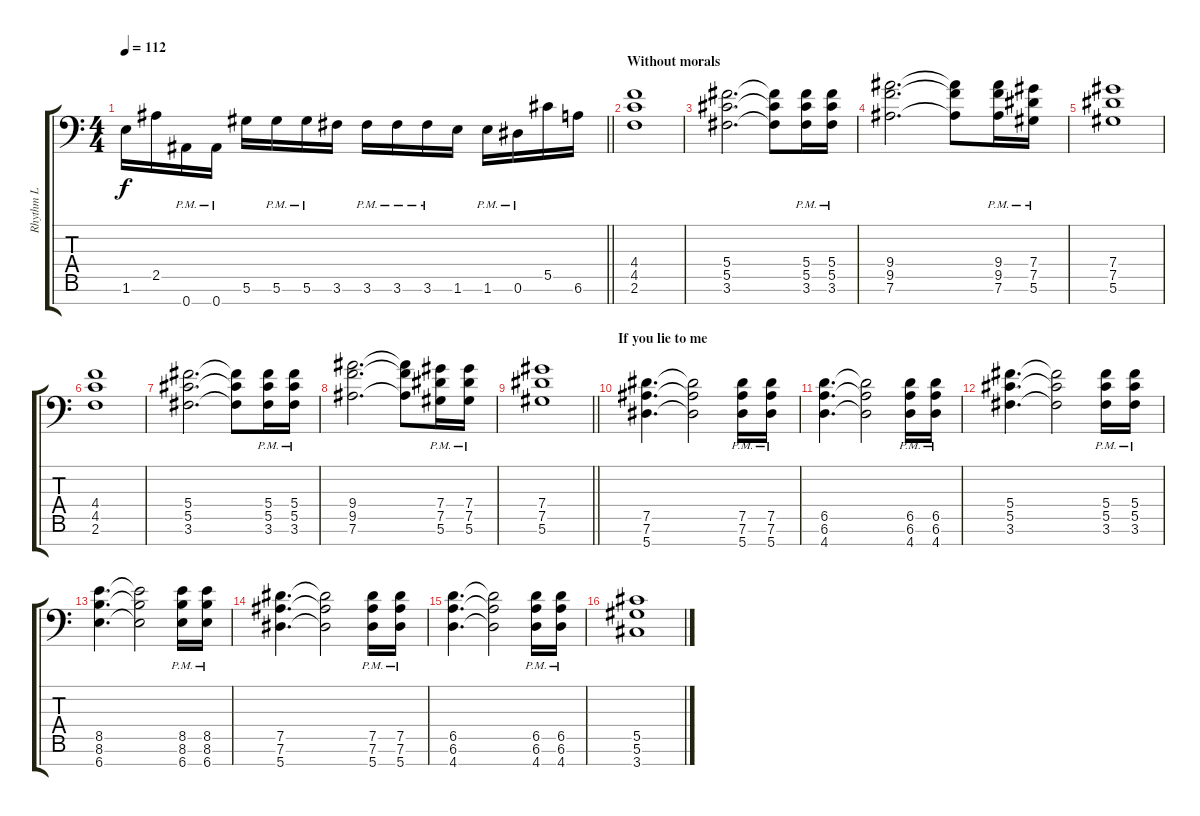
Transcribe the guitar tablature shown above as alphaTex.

\track ("Rhythm L" "Rhythm L") {instrument distortionguitar}
\staff {score tabs}
\tuning (Eb4 Bb3 Gb3 Db3 Ab2 Eb2 Bb1) {hide}
\ts (4 4)
\tempo 112
\clef f4
\barLineRight lightlight
\ks c
1.6.16{dy f} 2.5.16 0.7{pm}.16 0.7{pm}.16 5.6.16 5.6{pm}.16 5.6{pm}.16 3.6.16 3.6{pm}.16 3.6{pm}.16 3.6{pm}.16 1.6.16 1.6{pm}.16 0.6{pm}.16 5.5.16 6.6.16 |
\section ("" "Without morals")
(4.4 4.5 2.6).1 |
(5.4 5.5 3.6).2{d} (5.4{t} 5.5{t} 3.6{t}).8 (5.4 5.5{pm} 3.6{pm}).16 (5.4 5.5{pm} 3.6{pm}).16 |
(9.4 9.5 7.6).2{d} (9.4{t} 9.5{t} 7.6{t}).8 (9.4 9.5{pm} 7.6{pm}).16 (7.4 7.5{pm} 5.6{pm}).16 |
(7.4 7.5 5.6).1 |
(4.4 4.5 2.6).1 |
(5.4 5.5 3.6).2{d} (5.4{t} 5.5{t} 3.6{t}).8 (5.4 5.5{pm} 3.6{pm}).16 (5.4 5.5{pm} 3.6{pm}).16 |
(9.4 9.5 7.6).2{d} (9.4{t} 9.5{t} 7.6{t}).8 (7.4 7.5{pm} 5.6{pm}).16 (7.4 7.5{pm} 5.6{pm}).16 |
\barLineRight lightlight
(7.4 7.5 5.6).1 |
\section ("" "If you lie to me")
(7.5 7.6 5.7).4{d} (7.5{t} 7.6{t} 5.7{t}).2 (7.5 7.6 5.7{pm}).16 (7.5 7.6 5.7{pm}).16 |
(6.5 6.6 4.7).4{d} (6.5{t} 6.6{t} 4.7{t}).2 (6.5{pm} 6.6{pm} 4.7{pm}).16 (6.5{pm} 6.6{pm} 4.7{pm}).16 |
(5.4 5.5 3.6).4{d} (5.4{t} 5.5{t} 3.6{t}).2 (5.4{pm} 5.5{pm} 3.6{pm}).16 (5.4{pm} 5.5{pm} 3.6{pm}).16 |
(8.5 8.6 6.7).4{d} (8.5{t} 8.6{t} 6.7{t}).2 (8.5{pm} 8.6{pm} 6.7{pm}).16 (8.5{pm} 8.6{pm} 6.7{pm}).16 |
(7.5 7.6 5.7).4{d} (7.5{t} 7.6{t} 5.7{t}).2 (7.5{pm} 7.6{pm} 5.7{pm}).16 (7.5{pm} 7.6{pm} 5.7{pm}).16 |
(6.5 6.6 4.7).4{d} (6.5{t} 6.6{t} 4.7{t}).2 (6.5{pm} 6.6{pm} 4.7{pm}).16 (6.5{pm} 6.6{pm} 4.7{pm}).16 |
(5.5 5.6 3.7).1
